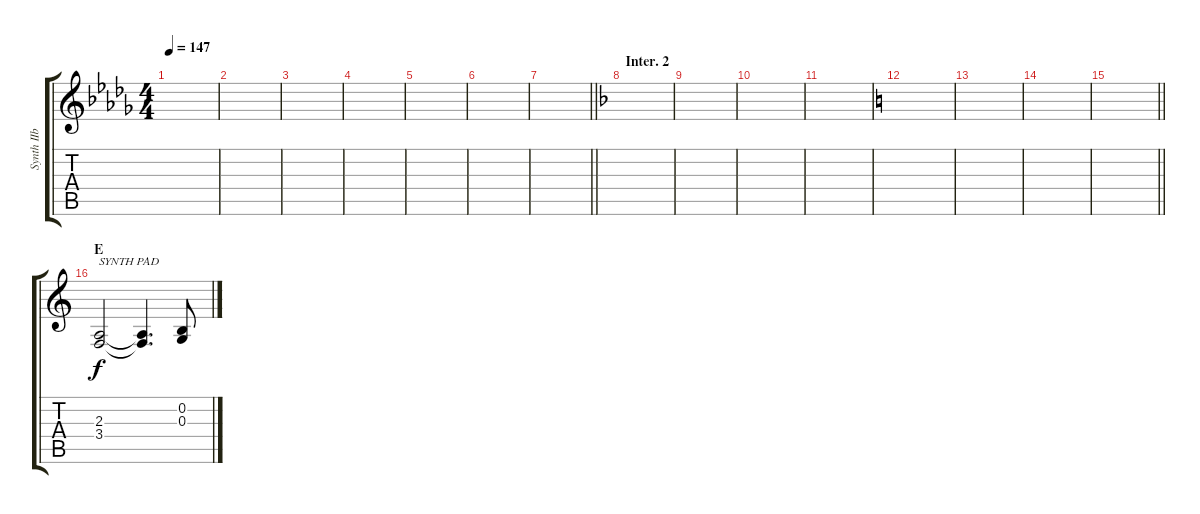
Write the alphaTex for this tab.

\track ("Synth IIb (Kotobuki Tsumugi)" "Synth IIb ") {instrument lead3calliope}
\staff {score tabs}
\tuning (E4 B3 G3 D3 A2 E2) {hide}
\ts (4 4)
\tempo 147
\clef g2
\ks db
|
|
|
|
|
|
\barLineRight lightlight
|
\section ("" "Inter. 2")
\ks f
|
|
|
|
\ks c
|
|
|
\barLineRight lightlight
|
\section ("" "E")
(2.3 3.4).2{txt "SYNTH PAD"} (2.3{t} 3.4{t}).4{d} (0.2 0.3).8
